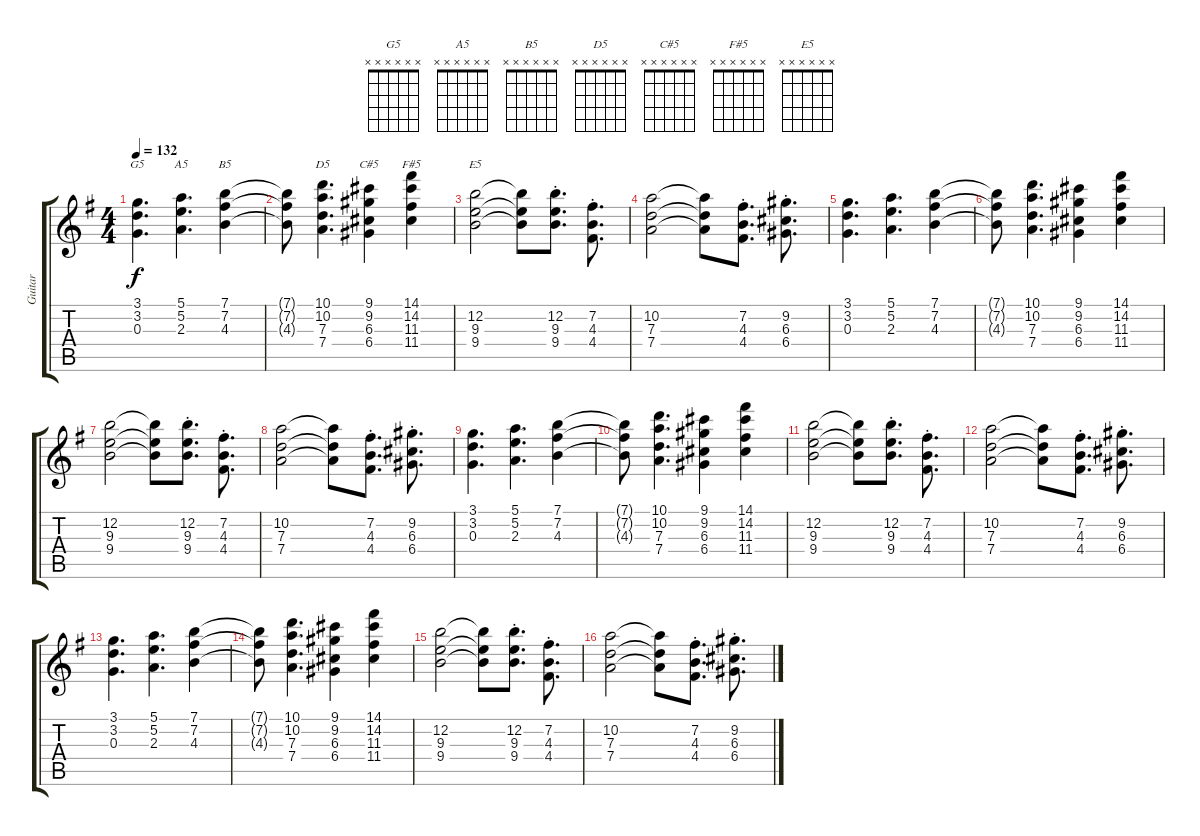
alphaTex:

\track ("Guitar" "Guitar") {instrument distortionguitar}
\staff {score tabs}
\tuning (E4 B3 G3 D3 A2 E2) {hide}
\chord ("G5" x x x x x x)
\chord ("A5" x x x x x x)
\chord ("B5" x x x x x x)
\chord ("D5" x x x x x x)
\chord ("C#5" x x x x x x)
\chord ("F#5" x x x x x x)
\chord ("E5" x x x x x x)
\ts (4 4)
\tempo 132
\clef g2
\ks g
(3.1 3.2 0.3).4{d ch "G5" dy f} (5.1 5.2 2.3).4{d ch "A5"} (7.1 7.2 4.3).4{ch "B5"} |
(7.1{t} 7.2{t} 4.3{t}).8 (10.1 10.2 7.3 7.4).4{d ch "D5"} (9.1 9.2 6.3 6.4).4{ch "C#5"} (14.1 14.2 11.3 11.4).4{ch "F#5"} |
(12.2 9.3 9.4).2{ch "E5"} (12.2{t} 9.3{t} 9.4{t}).8 (12.2{st} 9.3{st} 9.4{st}).8{d} (7.2{st} 4.3{st} 4.4{st}).8{d} |
(10.2 7.3 7.4).2 (10.2{t} 7.3{t} 7.4{t}).8 (7.2{st} 4.3{st} 4.4{st}).8{d} (9.2{st} 6.3{st} 6.4{st}).8{d} |
(3.1 3.2 0.3).4{d} (5.1 5.2 2.3).4{d} (7.1 7.2 4.3).4 |
(7.1{t} 7.2{t} 4.3{t}).8 (10.1 10.2 7.3 7.4).4{d} (9.1 9.2 6.3 6.4).4 (14.1 14.2 11.3 11.4).4 |
(12.2 9.3 9.4).2 (12.2{t} 9.3{t} 9.4{t}).8 (12.2{st} 9.3{st} 9.4{st}).8{d} (7.2{st} 4.3{st} 4.4{st}).8{d} |
(10.2 7.3 7.4).2 (10.2{t} 7.3{t} 7.4{t}).8 (7.2{st} 4.3{st} 4.4{st}).8{d} (9.2{st} 6.3{st} 6.4{st}).8{d} |
(3.1 3.2 0.3).4{d} (5.1 5.2 2.3).4{d} (7.1 7.2 4.3).4 |
(7.1{t} 7.2{t} 4.3{t}).8 (10.1 10.2 7.3 7.4).4{d} (9.1 9.2 6.3 6.4).4 (14.1 14.2 11.3 11.4).4 |
(12.2 9.3 9.4).2 (12.2{t} 9.3{t} 9.4{t}).8 (12.2{st} 9.3{st} 9.4{st}).8{d} (7.2{st} 4.3{st} 4.4{st}).8{d} |
(10.2 7.3 7.4).2 (10.2{t} 7.3{t} 7.4{t}).8 (7.2{st} 4.3{st} 4.4{st}).8{d} (9.2{st} 6.3{st} 6.4{st}).8{d} |
(3.1 3.2 0.3).4{d} (5.1 5.2 2.3).4{d} (7.1 7.2 4.3).4 |
(7.1{t} 7.2{t} 4.3{t}).8 (10.1 10.2 7.3 7.4).4{d} (9.1 9.2 6.3 6.4).4 (14.1 14.2 11.3 11.4).4 |
(12.2 9.3 9.4).2 (12.2{t} 9.3{t} 9.4{t}).8 (12.2{st} 9.3{st} 9.4{st}).8{d} (7.2{st} 4.3{st} 4.4{st}).8{d} |
(10.2 7.3 7.4).2 (10.2{t} 7.3{t} 7.4{t}).8 (7.2{st} 4.3{st} 4.4{st}).8{d} (9.2{st} 6.3{st} 6.4{st}).8{d}
